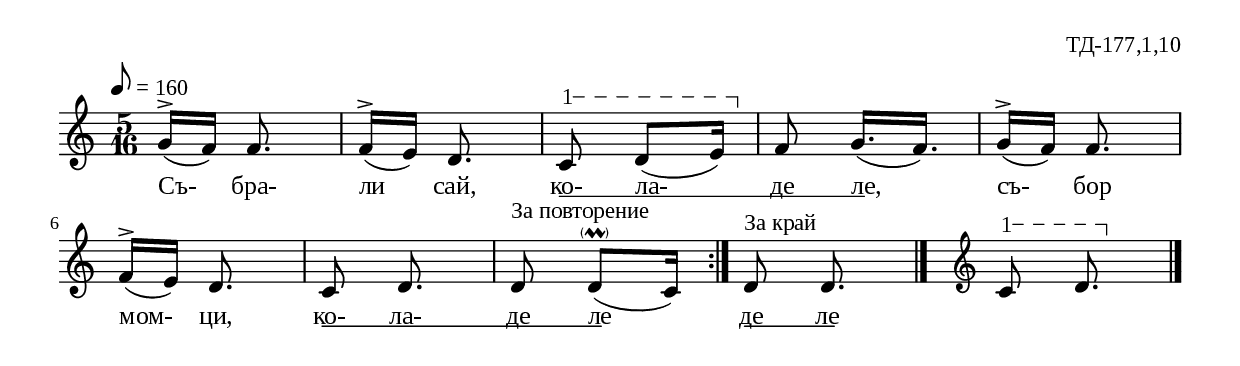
%{
td_177_1_10
%}

\include "td-preamble.ly"
%\include "Rhythm_marks.ly"

\score {
\relative c'' {
\tempo 8 = 160
%\override Score.RehearsalMark #'self-alignment-X = #LEFT
%\once \override Score.RehearsalMark #'X-offset = #8
%  \rhythmMarkA \rhyMarkAAdot #"66"
\time 5/16
g16^>[( f]) f8. | f16^>[( e]) d8. | 
\varA
c8\startTextSpan d[( e16\stopTextSpan]) | 
f8 g16.[( f]) | g16^>[( f]) f8. |
\break
f16^>[( e]) d8. | c8 d8. | d8^"За повторение" d-\parenthesize\prall[( c16]) 
 \bar ":|" 
d8^ "За край"d8.\noBeam 
\bar "|."
\endmmm
\varA
c8\startTextSpan d8.\stopTextSpan\noBeam
\bar "|."
}
\addlyrics { Съ- бра- ли сай, 
ко- \startTextSpan ла- де ле, \stopTextSpan съ- бор мом- ци, 
ко- \startTextSpan ла- де ле \stopTextSpan 
де \startTextSpan ле \stopTextSpan }
%
\layout {
%   \context { 
%	    \Staff \remove "Time_signature_engraver" } 
  indent = #0
  line-width = 190\mm
  ragged-right=##f
\context {
      \Lyrics
      \consists "Text_spanner_engraver"
      \override TextSpanner #'direction = #DOWN
      \override TextSpanner #'style = #'line    
      \override TextSpanner #'outside-staff-priority = ##f
      \override TextSpanner #'padding = #0.2 % sets the distance of the line from the lyrics
      \override TextSpanner #'bound-details =
      #`((left . ((Y . 0)
                  (padding . 0)
                  (attach-dir . ,LEFT)))
         (left-broken . ((end-on-note . #t)))
         (right . ((Y . 0)
                   (padding . 0)
                   (attach-dir . ,RIGHT))))
    }
}
%
\midi { 
	\context {
		\Score tempoWholesPerMinute = #(ly:make-moment 160 8)
		}
	}
}
%
\header{
  opus = "ТД-177,1,10"
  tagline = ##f
}


